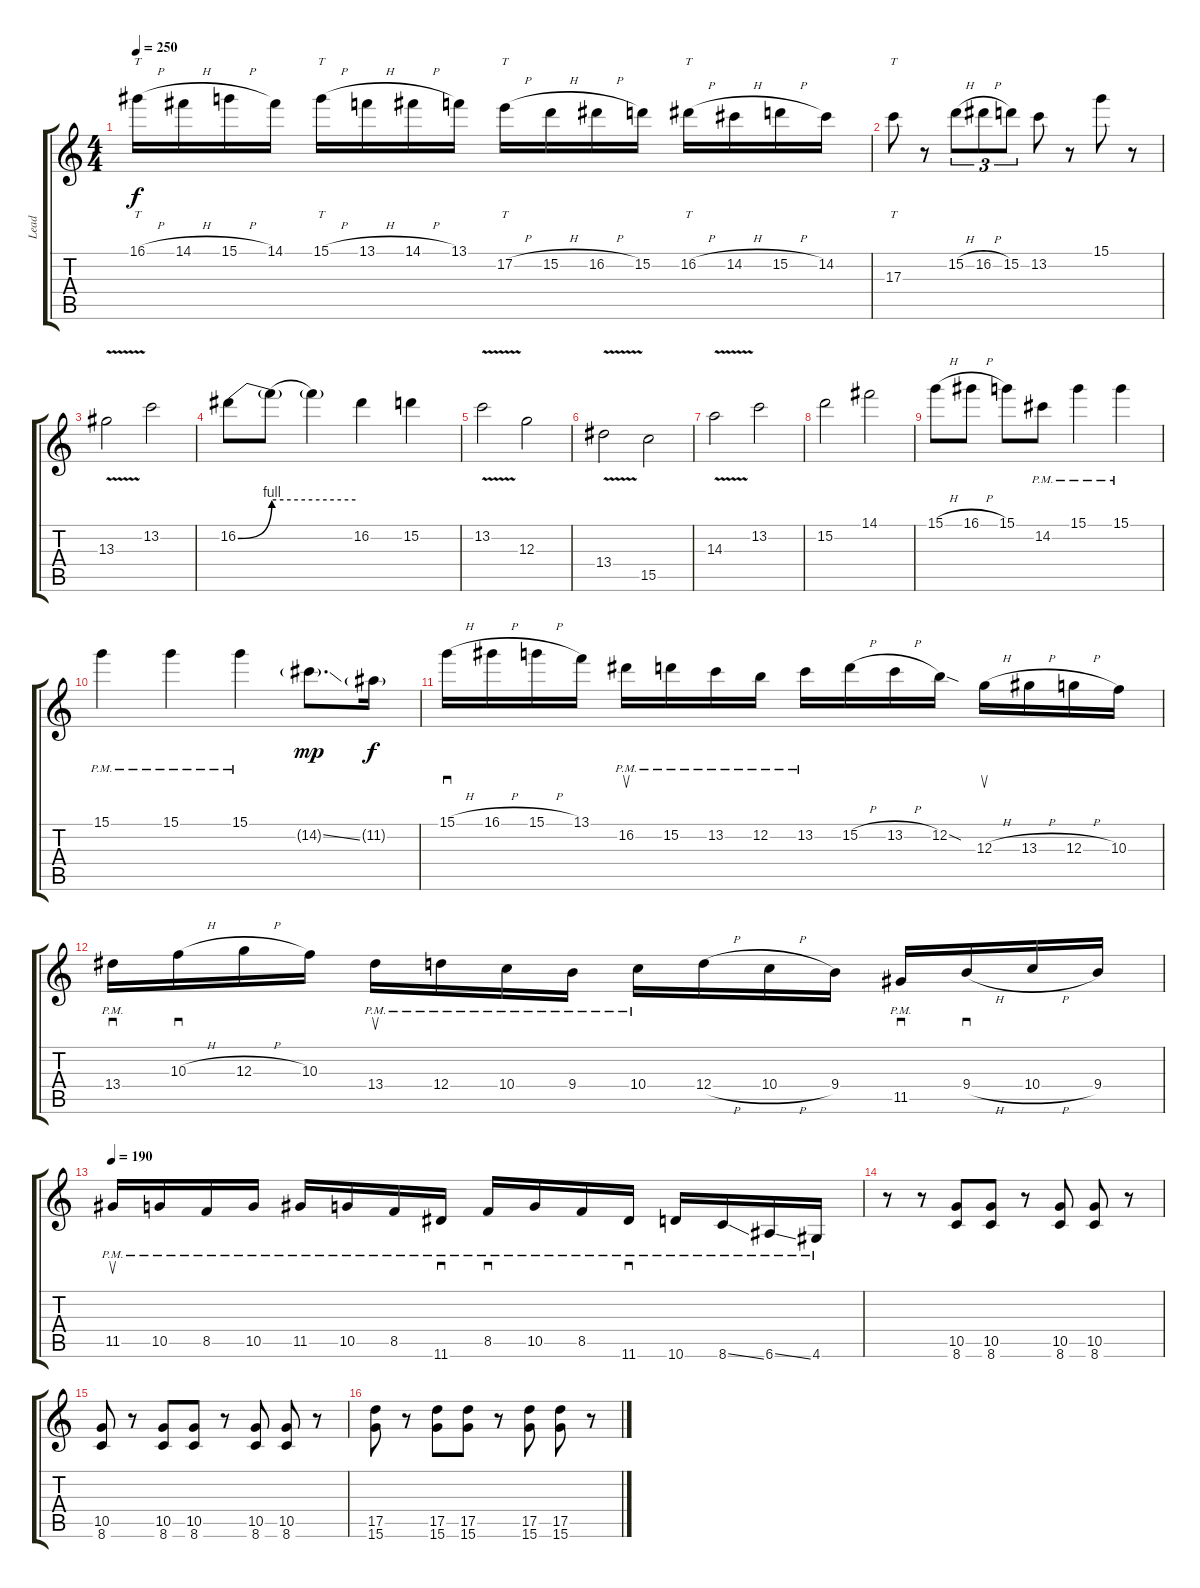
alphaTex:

\track ("Lead" "Lead") {instrument distortionguitar}
\staff {score tabs}
\tuning (E4 B3 G3 D3 A2 E2) {hide}
\ts (4 4)
\tempo 250
\clef g2
\ks c
16.1{h}.16{tt dy f} 14.1{h}.16 15.1{h}.16 14.1.16 15.1{h}.16{tt} 13.1{h}.16 14.1{h}.16 13.1.16 17.2{h}.16{tt} 15.2{h}.16 16.2{h}.16 15.2.16 16.2{h}.16{tt} 14.2{h}.16 15.2{h}.16 14.2.16 |
17.3.8{tt} r.8 15.2{h}.8{tu (3 2)} 16.2{h}.8{tu (3 2)} 15.2.8{tu (3 2)} 13.2.8 r.8 15.1.8 r.8 |
13.3{v}.2 13.2.2 |
16.2{be (bend 0 0 60 4)}.8 16.2{be (hold 0 4 60 4) t}.8 16.2{t}.4 16.2.4 15.2.4 |
13.2{v}.2 12.3.2 |
13.4{v}.2 15.5.2 |
14.3{v}.2 13.2.2 |
15.2.2 14.1.2 |
15.1{h}.8 16.1{h}.8 15.1.8 14.2{pm}.8 15.1{pm}.4 15.1{pm}.4 |
15.1{pm}.4 15.1{pm}.4 15.1{pm}.4 14.2{ss g}.8{d dy mp} 11.2{g}.16{dy f} |
15.1{h}.16{sd} 16.1{h}.16 15.1{h}.16 13.1.16 16.2{pm}.16{su} 15.2{pm}.16 13.2{pm}.16 12.2{pm}.16 13.2{pm}.16 15.2{h}.16 13.2{h}.16 12.2{sod}.16 12.3{h}.16{su} 13.3{h}.16 12.3{h}.16 10.3.16 |
13.4{pm}.16{sd} 10.3{h}.16{sd} 12.3{h}.16 10.3.16 13.4{pm}.16{su} 12.4{pm}.16 10.4{pm}.16 9.4{pm}.16 10.4{pm}.16 12.4{h}.16 10.4{h}.16 9.4.16 11.5{pm}.16{sd} 9.4{h}.16{sd} 10.4{h}.16 9.4.16 |
\tempo 190
11.5{pm}.16{su} 10.5{pm}.16 8.5{pm}.16 10.5{pm}.16 11.5{pm}.16 10.5{pm}.16 8.5{pm}.16 11.6{pm}.16{sd} 8.5{pm}.16{sd} 10.5{pm}.16 8.5{pm}.16 11.6{pm}.16{sd} 10.6{pm}.16 8.6{ss pm}.16 6.6{ss pm}.16 4.6{pm}.16 |
r.8 r.8 (10.5 8.6).8 (10.5 8.6).8 r.8 (10.5 8.6).8 (10.5 8.6).8 r.8 |
(10.5 8.6).8 r.8 (10.5 8.6).8 (10.5 8.6).8 r.8 (10.5 8.6).8 (10.5 8.6).8 r.8 |
(17.5 15.6).8 r.8 (17.5 15.6).8 (17.5 15.6).8 r.8 (17.5 15.6).8 (17.5 15.6).8 r.8
